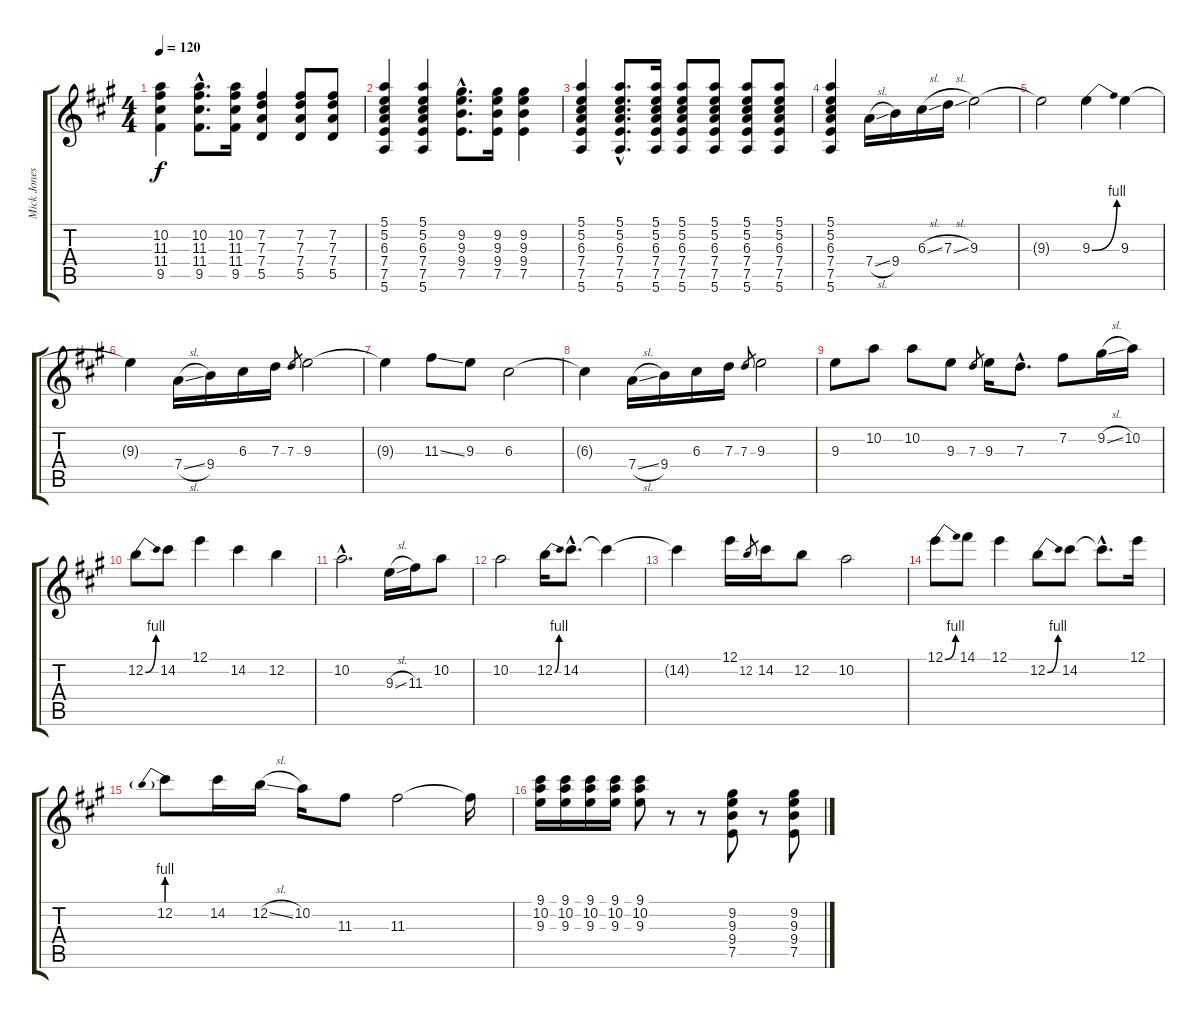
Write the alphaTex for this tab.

\track ("Mick Jones (lead guitar)" "Mick Jones") {instrument distortionguitar}
\staff {score tabs}
\tuning (E4 B3 G3 D3 A2 E2) {hide}
\ts (4 4)
\tempo 120
\clef g2
\ks a
(10.2 11.3 11.4 9.5).4{dy f} (10.2{hac} 11.3{hac} 11.4{hac} 9.5{hac}).8{d} (10.2 11.3 11.4 9.5).16 (7.2 7.3 7.4 5.5).4 (7.2 7.3 7.4 5.5).8 (7.2 7.3 7.4 5.5).8 |
(5.1 5.2 6.3 7.4 7.5 5.6).4 (5.1 5.2 6.3 7.4 7.5 5.6).4 (9.2{hac} 9.3{hac} 9.4{hac} 7.5{hac}).8{d} (9.2 9.3 9.4 7.5).16 (9.2 9.3 9.4 7.5).4 |
(5.1 5.2 6.3 7.4 7.5 5.6).4 (5.1{hac} 5.2{hac} 6.3{hac} 7.4{hac} 7.5{hac} 5.6{hac}).8{d} (5.1 5.2 6.3 7.4 7.5 5.6).16 (5.1 5.2 6.3 7.4 7.5 5.6).8 (5.1 5.2 6.3 7.4 7.5 5.6).8 (5.1 5.2 6.3 7.4 7.5 5.6).8 (5.1 5.2 6.3 7.4 7.5 5.6).8 |
(5.1 5.2 6.3 7.4 7.5 5.6).4 7.4{sl}.16 9.4.16 6.3{sl}.16 7.3{sl}.16 9.3.2 |
9.3{t}.2 9.3{be (bend 0 0 60 4)}.4 9.3.4 |
9.3{t}.4 7.4{sl}.16 9.4.16 6.3.16 7.3.16 7.3.8{gr} 9.3.2 |
9.3{t}.4 11.3{ss}.8 9.3.8 6.3.2 |
6.3{t}.4 7.4{sl}.16 9.4.16 6.3.16 7.3.16 7.3.8{gr} 9.3.2 |
9.3.8 10.2.8 10.2.8 9.3.8 7.3.8{gr} 9.3.16 7.3{hac}.8{d} 7.2.8 9.2{sl}.16 10.2.16 |
12.2{be (bend 0 0 60 4)}.8 14.2.8 12.1.4 14.2.4 12.2.4 |
10.2{hac}.2{d} 9.3{sl}.16 11.3.16 10.2.8 |
10.2.2 12.2{be (bend 0 0 60 4)}.16 14.2{hac}.8{d} 14.2{t}.4 |
14.2{t}.4 12.1.16 12.2.8{gr} 14.2.16 12.2.8 10.2.2 |
12.1{be (bend 0 0 60 4)}.8 14.1.8 12.1.4 12.2{be (bend 0 0 60 4)}.8 14.2.8 14.2{hac t}.8{d} 12.1.16 |
12.2{be (prebend 0 4 60 4)}.8 14.2.16 12.2{sl}.16 10.2.16 11.3.8 11.3.2 11.3{t}.16 |
(9.1 10.2 9.3).16 (9.1 10.2 9.3).16 (9.1 10.2 9.3).16 (9.1 10.2 9.3).16 (9.1 10.2 9.3).8 r.8 r.8 (9.2 9.3 9.4 7.5).8 r.8 (9.2 9.3 9.4 7.5).8
